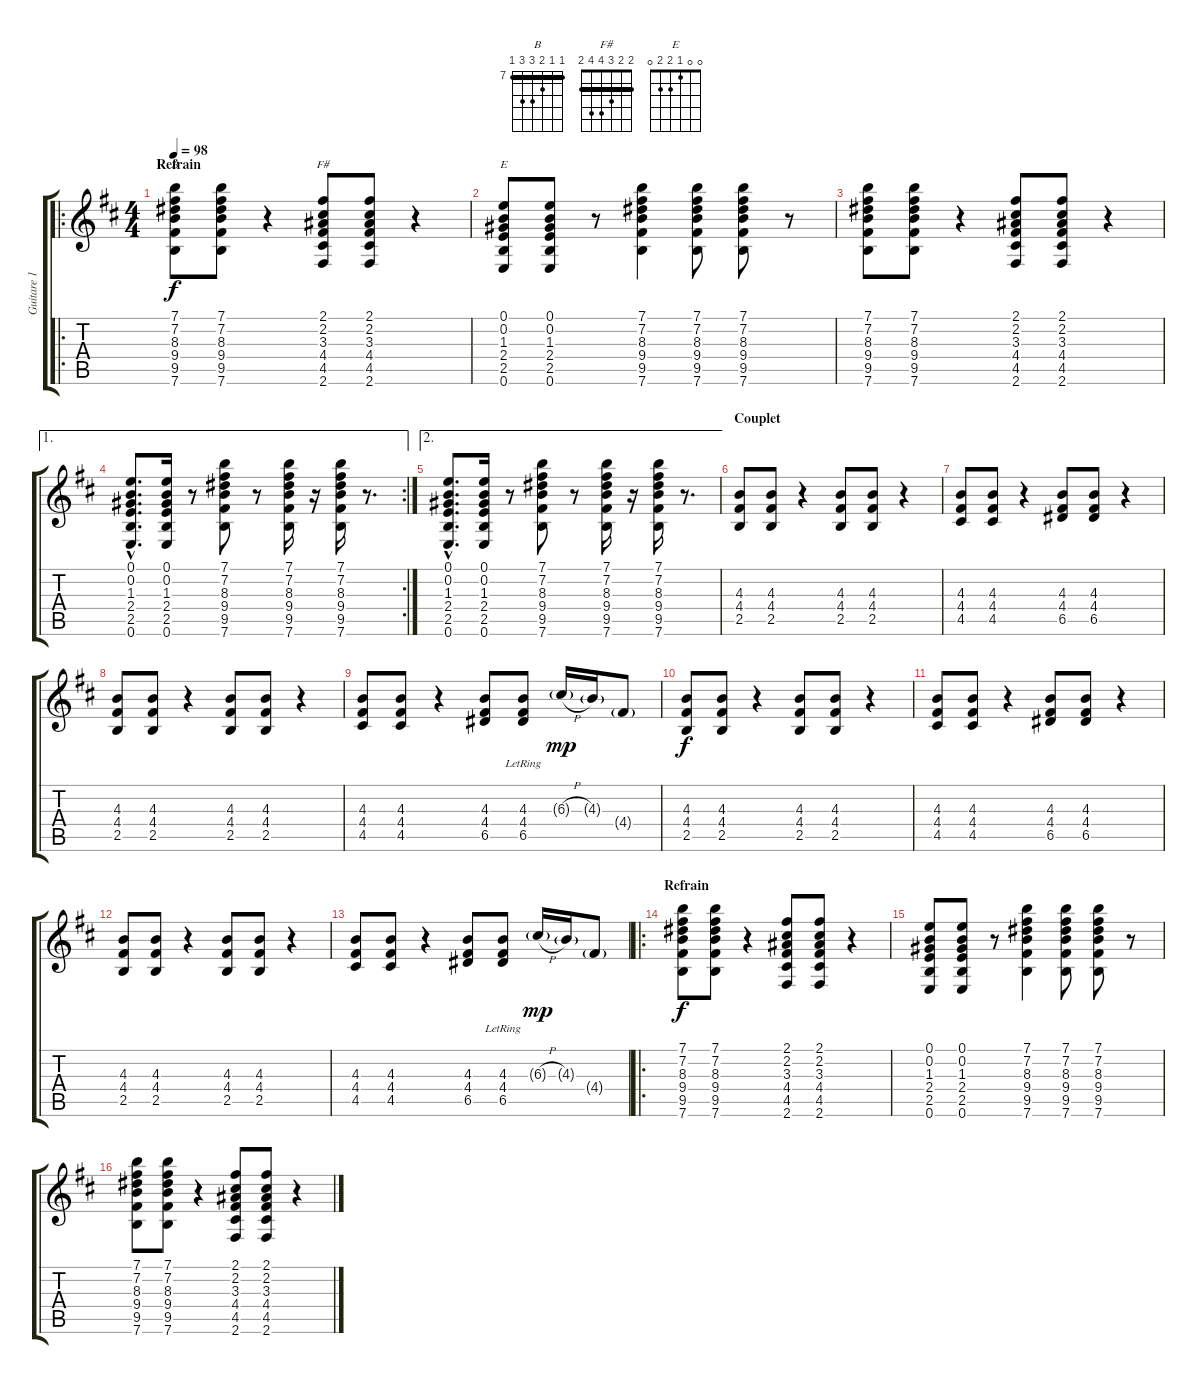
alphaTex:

\track ("Guitare 1" "Guitare 1") {instrument acousticguitarsteel}
\staff {score tabs}
\tuning (E4 B3 G3 D3 A2 E2) {hide}
\chord ("B" 7 7 8 9 9 7) {firstfret 7 barre 7}
\chord ("F#" 2 2 3 4 4 2) {barre 2}
\chord ("E" 0 0 1 2 2 0)
\ro
\ts (4 4)
\section ("" "Refrain")
\tempo 98
\clef g2
\ks d
(7.1 7.2 8.3 9.4 9.5 7.6).8{ch "B" dy f} (7.1 7.2 8.3 9.4 9.5 7.6).8 r.4 (2.1 2.2 3.3 4.4 4.5 2.6).8{ch "F#"} (2.1 2.2 3.3 4.4 4.5 2.6).8 r.4 |
(0.1 0.2 1.3 2.4 2.5 0.6).8{ch "E"} (0.1 0.2 1.3 2.4 2.5 0.6).8 r.8 (7.1 7.2 8.3 9.4 9.5 7.6).4 (7.1 7.2 8.3 9.4 9.5 7.6).8 (7.1 7.2 8.3 9.4 9.5 7.6).8 r.8 |
(7.1 7.2 8.3 9.4 9.5 7.6).8 (7.1 7.2 8.3 9.4 9.5 7.6).8 r.4 (2.1 2.2 3.3 4.4 4.5 2.6).8 (2.1 2.2 3.3 4.4 4.5 2.6).8 r.4 |
\ae 1
\rc 2
(0.1{hac} 0.2{hac} 1.3{hac} 2.4{hac} 2.5{hac} 0.6{hac}).8{d} (0.1 0.2 1.3 2.4 2.5 0.6).16 r.8 (7.1 7.2 8.3 9.4 9.5 7.6).8 r.8 (7.1 7.2 8.3 9.4 9.5 7.6).16 r.16 (7.1 7.2 8.3 9.4 9.5 7.6).16 r.8{d} |
\ae 2
(0.1{hac} 0.2{hac} 1.3{hac} 2.4{hac} 2.5{hac} 0.6{hac}).8{d} (0.1 0.2 1.3 2.4 2.5 0.6).16 r.8 (7.1 7.2 8.3 9.4 9.5 7.6).8 r.8 (7.1 7.2 8.3 9.4 9.5 7.6).16 r.16 (7.1 7.2 8.3 9.4 9.5 7.6).16 r.8{d} |
\section ("" "Couplet")
(4.3 4.4 2.5).8 (4.3 4.4 2.5).8 r.4 (4.3 4.4 2.5).8 (4.3 4.4 2.5).8 r.4 |
(4.3 4.4 4.5).8 (4.3 4.4 4.5).8 r.4 (4.3 4.4 6.5).8 (4.3 4.4 6.5).8 r.4 |
(4.3 4.4 2.5).8 (4.3 4.4 2.5).8 r.4 (4.3 4.4 2.5).8 (4.3 4.4 2.5).8 r.4 |
(4.3 4.4 4.5).8 (4.3 4.4 4.5).8 r.4 (4.3 4.4 6.5).8 (4.3 4.4 6.5{lr}).8 6.3{h g}.16{dy mp} 4.3{g}.16 4.4{g}.8 |
(4.3 4.4 2.5).8{dy f} (4.3 4.4 2.5).8 r.4 (4.3 4.4 2.5).8 (4.3 4.4 2.5).8 r.4 |
(4.3 4.4 4.5).8 (4.3 4.4 4.5).8 r.4 (4.3 4.4 6.5).8 (4.3 4.4 6.5).8 r.4 |
(4.3 4.4 2.5).8 (4.3 4.4 2.5).8 r.4 (4.3 4.4 2.5).8 (4.3 4.4 2.5).8 r.4 |
(4.3 4.4 4.5).8 (4.3 4.4 4.5).8 r.4 (4.3 4.4 6.5).8 (4.3 4.4 6.5{lr}).8 6.3{h g}.16{dy mp} 4.3{g}.16 4.4{g}.8 |
\ro
\section ("" "Refrain")
(7.1 7.2 8.3 9.4 9.5 7.6).8{dy f} (7.1 7.2 8.3 9.4 9.5 7.6).8 r.4 (2.1 2.2 3.3 4.4 4.5 2.6).8 (2.1 2.2 3.3 4.4 4.5 2.6).8 r.4 |
(0.1 0.2 1.3 2.4 2.5 0.6).8 (0.1 0.2 1.3 2.4 2.5 0.6).8 r.8 (7.1 7.2 8.3 9.4 9.5 7.6).4 (7.1 7.2 8.3 9.4 9.5 7.6).8 (7.1 7.2 8.3 9.4 9.5 7.6).8 r.8 |
(7.1 7.2 8.3 9.4 9.5 7.6).8 (7.1 7.2 8.3 9.4 9.5 7.6).8 r.4 (2.1 2.2 3.3 4.4 4.5 2.6).8 (2.1 2.2 3.3 4.4 4.5 2.6).8 r.4
